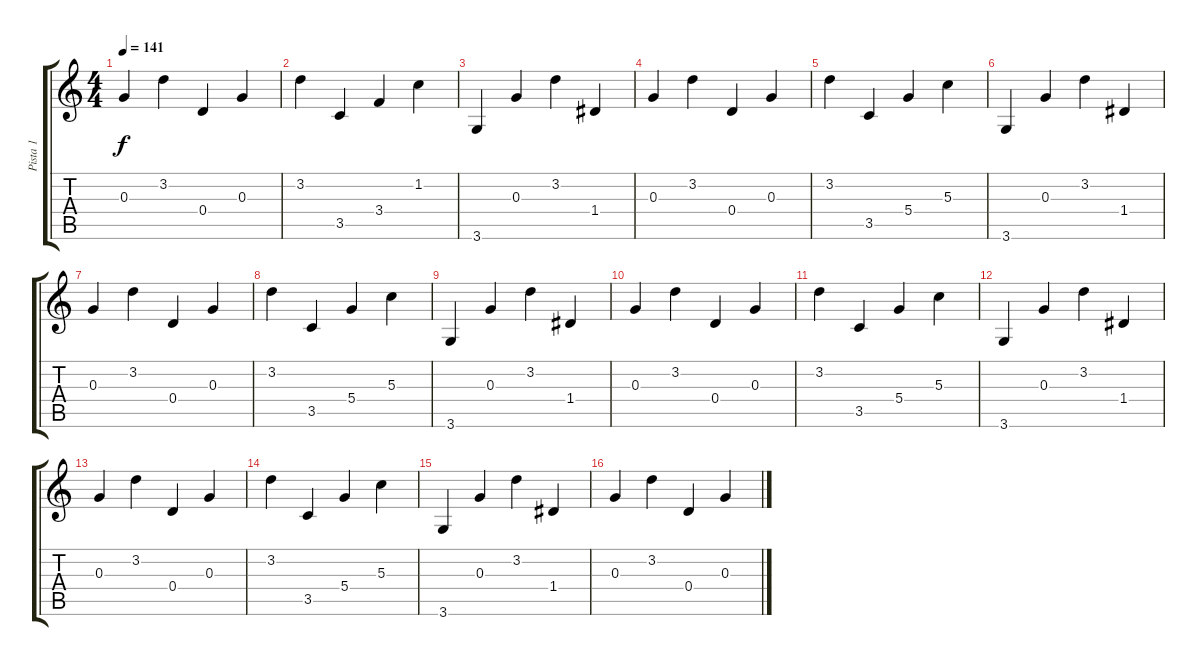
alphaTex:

\track ("Pista 1" "Pista 1") {instrument acousticguitarnylon}
\staff {score tabs}
\tuning (E4 B3 G3 D3 A2 E2) {hide}
\ts (4 4)
\tempo 141
\clef g2
\ks c
0.3.4{dy f} 3.2.4 0.4.4 0.3.4 |
3.2.4 3.5.4 3.4.4 1.2.4 |
3.6.4 0.3.4 3.2.4 1.4.4 |
0.3.4 3.2.4 0.4.4 0.3.4 |
3.2.4 3.5.4 5.4.4 5.3.4 |
3.6.4 0.3.4 3.2.4 1.4.4 |
0.3.4 3.2.4 0.4.4 0.3.4 |
3.2.4 3.5.4 5.4.4 5.3.4 |
3.6.4 0.3.4 3.2.4 1.4.4 |
0.3.4 3.2.4 0.4.4 0.3.4 |
3.2.4 3.5.4 5.4.4 5.3.4 |
3.6.4{volume 13} 0.3.4 3.2.4{volume 12} 1.4.4 |
0.3.4{volume 11} 3.2.4 0.4.4{volume 10} 0.3.4 |
3.2.4{volume 9} 3.5.4 5.4.4{volume 8} 5.3.4 |
3.6.4{volume 7} 0.3.4 3.2.4{volume 6} 1.4.4 |
0.3.4{volume 5} 3.2.4 0.4.4{volume 4} 0.3.4
